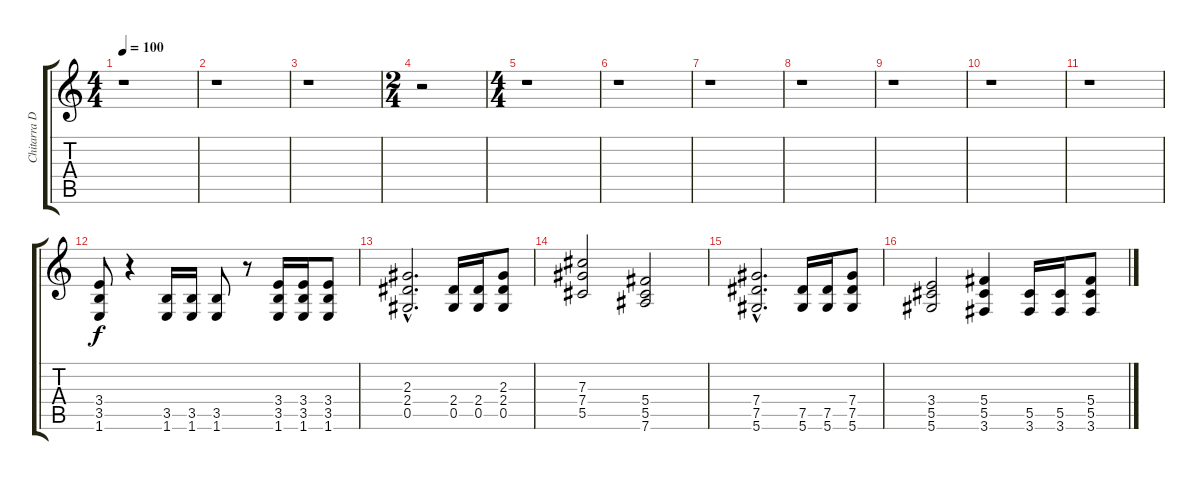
\track ("Chitarra Distorta" "Chitarra D") {instrument distortionguitar}
\staff {score tabs}
\tuning (Eb4 Bb3 Gb3 Db3 Ab2 Eb2) {hide}
\ts (4 4)
\tempo 100
\clef g2
\ks c
r.1{dy f} |
r.1 |
r.1 |
\ts (2 4)
r.2 |
\ts (4 4)
r.1 |
r.1 |
r.1 |
r.1 |
r.1 |
r.1 |
r.1 |
(3.4 3.5 1.6).8 r.4 (3.5 1.6).16 (3.5 1.6).16 (3.5 1.6).8 r.8 (3.4 3.5 1.6).16 (3.4 3.5 1.6).16 (3.4 3.5 1.6).8 |
(2.3{hac} 2.4{hac} 0.5{hac}).2{d} (2.4 0.5).16 (2.4 0.5).16 (2.3 2.4 0.5).8 |
(7.3 7.4 5.5).2 (5.4 5.5 7.6).2 |
(7.4{hac} 7.5{hac} 5.6{hac}).2{d} (7.5 5.6).16 (7.5 5.6).16 (7.4 7.5 5.6).8 |
(3.4 5.5 5.6).2 (5.4 5.5 3.6).4 (5.5 3.6).16 (5.5 3.6).16 (5.4 5.5 3.6).8
